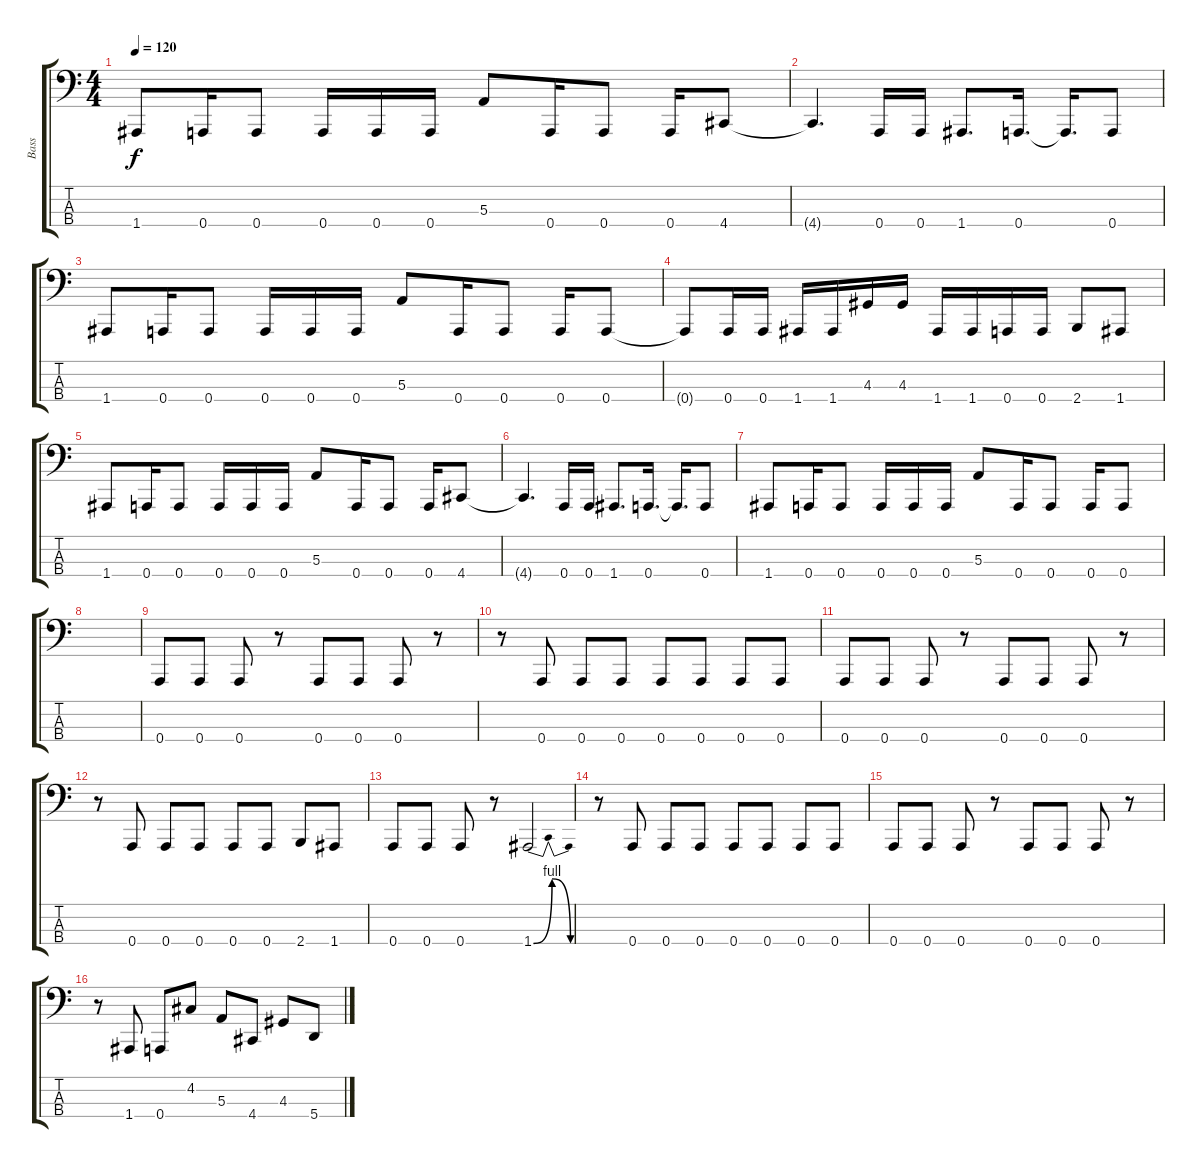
\track ("Bass" "Bass") {instrument electricbasspick}
\staff {score tabs}
\tuning (D2 A1 E1 A0) {hide}
\ts (4 4)
\tempo 120
\clef f4
\ks c
1.4.8{dy f} 0.4.16 0.4.8 0.4.16 0.4.16 0.4.16 5.3.8 0.4.16 0.4.8 0.4.16 4.4.8 |
4.4{t}.4{d} 0.4.16 0.4.16 1.4.8{d} 0.4.16{d} 0.4{t}.16{d} 0.4.8 |
1.4.8 0.4.16 0.4.8 0.4.16 0.4.16 0.4.16 5.3.8 0.4.16 0.4.8 0.4.16 0.4.8 |
0.4{t}.8 0.4.16 0.4.16 1.4.16 1.4.16 4.3.16 4.3.16 1.4.16 1.4.16 0.4.16 0.4.16 2.4.8 1.4.8 |
1.4.8 0.4.16 0.4.8 0.4.16 0.4.16 0.4.16 5.3.8 0.4.16 0.4.8 0.4.16 4.4.8 |
4.4{t}.4{d} 0.4.16 0.4.16 1.4.8{d} 0.4.16{d} 0.4{t}.16{d} 0.4.8 |
1.4.8 0.4.16 0.4.8 0.4.16 0.4.16 0.4.16 5.3.8 0.4.16 0.4.8 0.4.16 0.4.8 |
|
0.4.8 0.4.8 0.4.8 r.8 0.4.8 0.4.8 0.4.8 r.8 |
r.8 0.4.8 0.4.8 0.4.8 0.4.8 0.4.8 0.4.8 0.4.8 |
0.4.8 0.4.8 0.4.8 r.8 0.4.8 0.4.8 0.4.8 r.8 |
r.8 0.4.8 0.4.8 0.4.8 0.4.8 0.4.8 2.4.8 1.4.8 |
0.4.8 0.4.8 0.4.8 r.8 1.4{be (bendrelease 0 0 15 4 35 4 60 0)}.2 |
r.8 0.4.8 0.4.8 0.4.8 0.4.8 0.4.8 0.4.8 0.4.8 |
0.4.8 0.4.8 0.4.8 r.8 0.4.8 0.4.8 0.4.8 r.8 |
r.8 1.4.8 0.4.8 4.2.8 5.3.8 4.4.8 4.3.8 5.4.8
